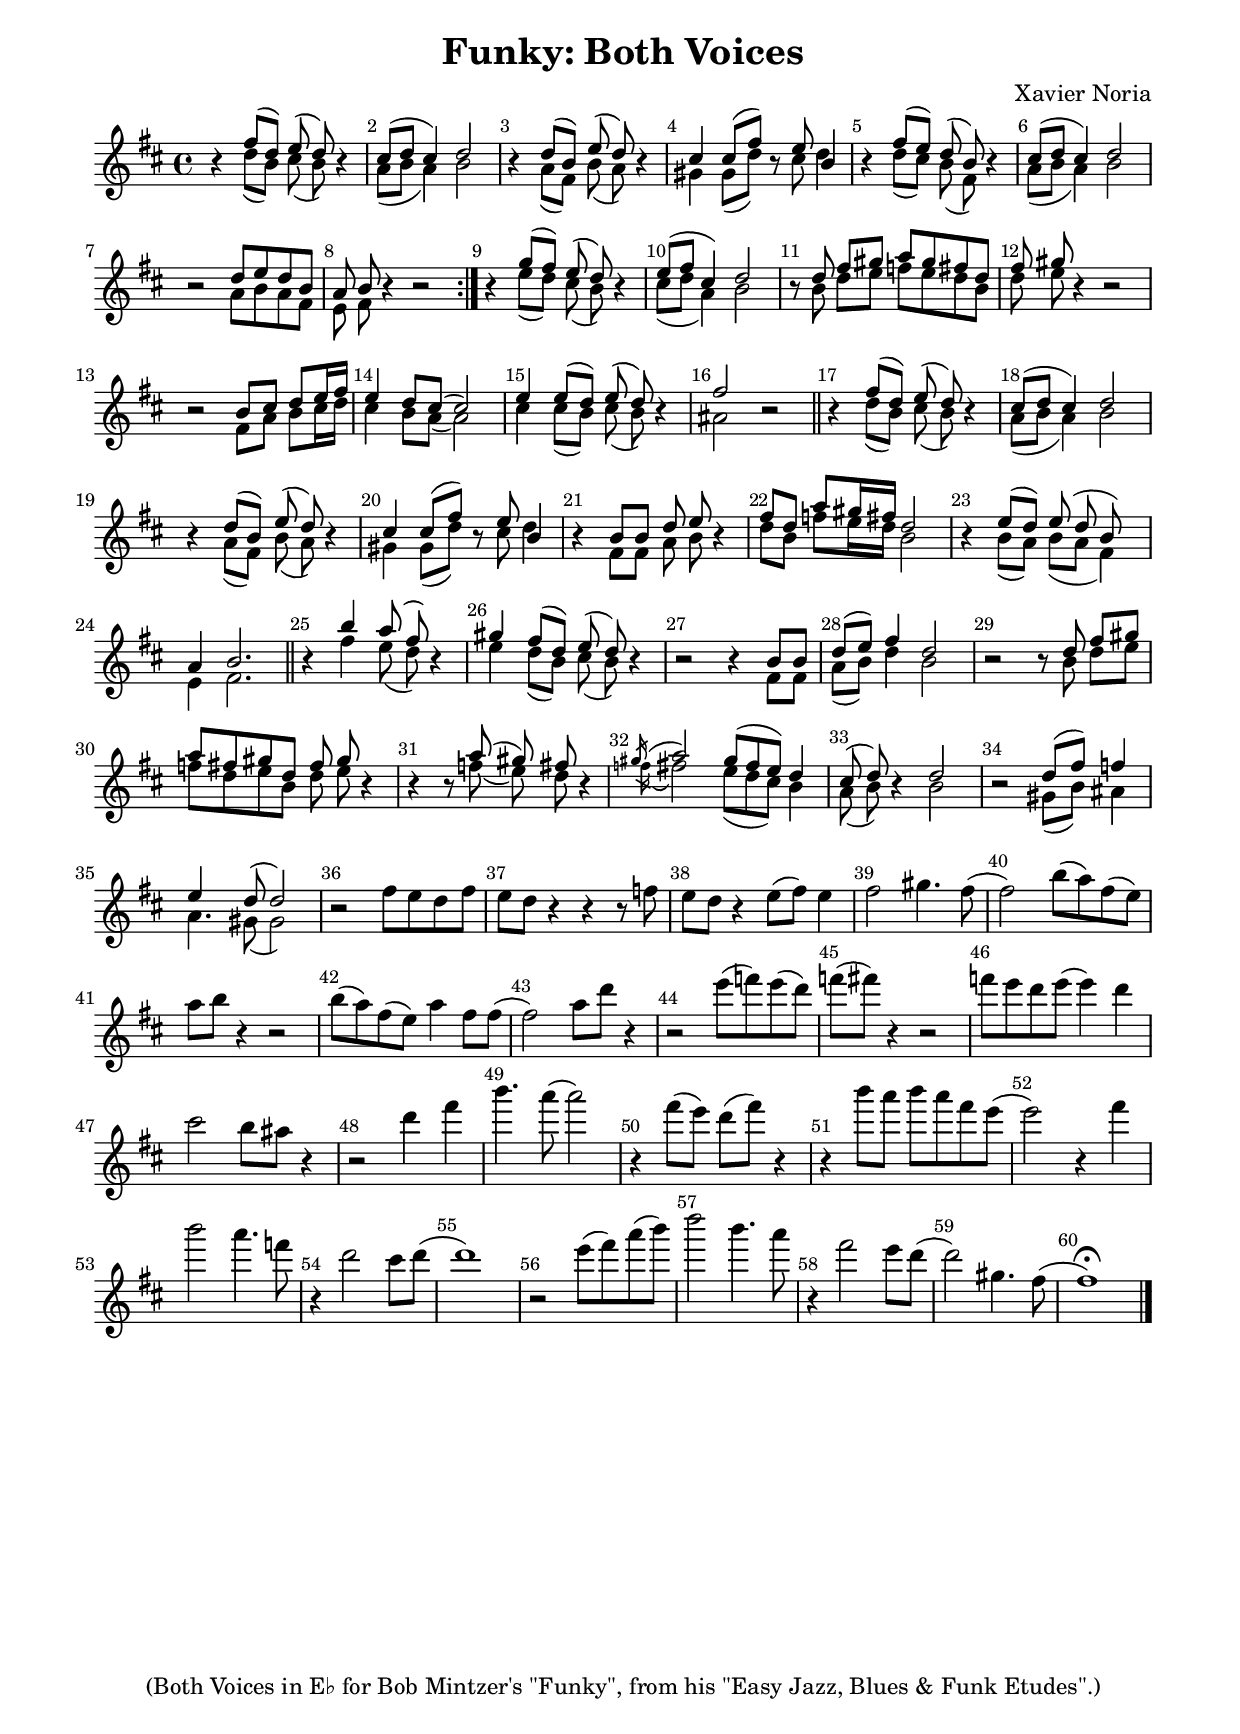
\version "2.16.1"

\include "../shared/common.ly"

\header {
  title    = "Funky: Both Voices"
  composer = "Xavier Noria"
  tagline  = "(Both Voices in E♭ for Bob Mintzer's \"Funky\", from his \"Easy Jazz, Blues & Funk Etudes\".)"
}

melody = \relative c'' {
  \clef treble
  \key d \major
  \time 4/4
  
  \repeat volta 2 {
    % 1
    r4 << fs8( \\ d8( >> << d8) \\ b8) >> << e8( \\ cs8( >> << d8) \\ b8) >> r4 |

    % 2
    << cs8( \\ a8( >> << d8 \\ b >> << cs4) \\ a) >> << d2 \\ b >> |

    % 3
    r4 << d8( \\ a8( >> << b8) \\ fs8) >> << e'8( \\ b8( >> << d8) \\ a) >> r4 |

    % 4
    << cs4 \\ gs4 >> << cs8( \\ gs8( >> << fs'8) \\ d8) >> r8 << e8 \\ cs8 >> << b4 \\ d4>> |

    % 5
    r4 << fs8( \\ d8( >> << e8) \\ cs8) >> << d8( \\ b8( >> << b8) \\ fs8) >> r4 |

    % 6
    << cs'8( \\ a8( >> << d8 \\ b8 >> << cs4) \\ a4) >> << d2 \\ b2 >> |

    % 7
    r2 << d8 \\ a8 >> << e'8 \\ b8 >> << d8 \\ a8 >> << b8 \\ fs8 >> |

    % 8
    << a8 \\ e8 >> << b'8 \\ fs8 >> r4 r2 |
  }

  % ---------------------------------------------------------------------------

  % 9
  r4 << g'8( \\ e8( >> << fs8) \\ d8) >> << e8( \\ cs8( >> << d8) \\ b8) >> r4 |

  % 10
  << e8( \\ cs8( >> << fs8 \\ d >> << cs4) \\ a4) >> << d2 \\ b >> |

  % 11
  r8 << d8 \\ b8 >> << fs'8[ \\ d8[ >> << gs8] \\ e8] >> << a8 \\ f8 >> << gs8 \\ e8 >> << fs8 \\ d8 >> << d8 \\ b8 >> |

  % 12
  << fs'8 \\ d8 >>  << gs8 \\ e8 >> r4 r2 |

  % 13
  r2 << b8 \\ fs8 >> << cs'8 \\ a8 >>  << d8 \\ b8 >> << e16 \\ cs16 >> << fs16 \\ d16 >> |

  % 14
  << e4 \\ cs4 >> << d8 \\ b8 >> << cs8( \\ a8( >>  << cs2) \\ a2) >> |

  % 15
  << e'4 \\ cs4 >> << e8( \\ cs8( >> << d8) \\ b8) >> << e8( \\ cs8( >> << d8) \\ b8) >> r4 |

  % 16
  << fs'2 \\ as,2 >> r2 \bar "||"

  % ---------------------------------------------------------------------------

  % 17
  r4 << fs'8( \\ d8( >> << d8) \\ b8) >> << e8( \\ cs8( >> << d8) \\ b8) >> r4 |

  % 18
  << cs8( \\ a8( >> << d8 \\ b >> << cs4) \\ a) >> << d2 \\ b >> |

  % 19
  r4 << d8( \\ a8( >> << b8) \\ fs8) >> << e'8( \\ b8( >> << d8) \\ a) >> r4 |

  % 20
  << cs4 \\ gs4 >> << cs8( \\ gs8( >> << fs'8) \\ d8) >> r8 << e8 \\ cs8 >> << b4 \\ d4>> |

  % 21d
  r4 << b8 \\ fs8 >> << b8 \\ fs8 >> << d'8 \\ a8 >>  << e'8 \\ b8 >> r4 |

  % 22
  << fs'8 \\ d8 >> << d8 \\ b8 >>  << a'8 \\ f8 >>  << gs16 \\ e16 >>  << fs16 \\ d16 >>  << d2 \\ b2 >> |

  % 23
  r4 << e8( \\ b8( >> << d8) \\ a8) >> << e'8( \\ b8( >> << d8 \\ a8 >> << b8) \\ fs4) >> |

  % 24
  << a4 \\ e4 >> << b'2. \\ fs2. >> \bar "||"

  % ---------------------------------------------------------------------------

  % 25
  r4 << b'4 \\ fs4 >> << a8( \\ e8( >> << fs8) \\ d8) >>  r4 |

  % 26
  << gs4 \\ e4 >>  << fs8( \\ d8( >> << d8) \\ b8) >>  << e8( \\ cs8( >> << d8) \\ b8) >> r4 |

  % 27
  r2 r4 << b8 \\ fs8 >> << b8 \\ fs8 >> |

  % 28
  << d'8( \\ a8( >> << e'8) \\ b8) >>  << fs'4 \\ d4 >> << d2 \\ b2 >> |

  % 29
  r2 r8 << d8 \\ b8 >> << fs'8[ \\ d8[ >> << gs8] \\ e8] >> |

  % 30
  << a8 \\ f8 >>  << fs8 \\ d8 >> << gs8 \\ e8 >>  << d8 \\ b8 >> << fs'8 \\ d8 >> << gs8 \\ e8 >> r4 |

  % 31
  r4 r8 << a8( \\ f8( >> << gs8) \\ e8) >> << fs8 \\ d8 >> r4 |

  % 32
  << \acciaccatura gs16 \\ \acciaccatura f16 >> << a2 \\ fs2 >> \times 2/3 { << gs8( \\ e8( >> << fs8 \\ d8 >> << e8) \\ cs8) >>  } << d4 \\ b4 >> |

  % 33
  << cs8( \\ a8( >> << d8) \\ b8) >> r4 << d2 \\ b2 >> |

  % 34
  r2 << d8( \\ gs,8( >> << fs'8) \\ b,8) >> << f'4 \\ as,4 >> |

  % 35
  << e'4 \\ a,4. >> << d8( \\ gs,8( >> << d'2) \\ gs,2) >> |

  % 36
  r2 fs'8 e8 d8 fs8 |

  % 37
  e8 d8 r4 r4 r8 f8 |

  % 38
  e8 d8 r4 e8( fs8) e4 |

  % 39
  fs2 gs4. fs8( |

  % 40
  fs2) b8( a8) fs8( e8) |

  % 41
  a8 b8 r4 r2 |

  % 42
  b8( a8) fs8( e8) a4 fs8 fs8( |

  % 43
  fs2) a8 d8 r4 |

  % 44
  r2 e8( f8) e8( d8) |

  % 45
  f8( fs8) r4 r2 |

  % 46
  f8 e8 d8 e8( e4) d4 |

  % 47
  cs2 b8 as8 r4 |

  % 48
  r2 d4 fs4 |

  % 49
  b4. a8( a2) |

  % 50
  r4 fs8( e8) d8( fs8) r4 |

  % 51
  r4 b8 a8 b8 a8 fs8 e8( |

  % 52
  e2) r4 fs4 |

  % 53
  b2 a4. f8 |

  % 54
  r4 d2 cs8 d8( |

  % 55
  d1)

  % 56
  r2 e8( fs8) a8( b8) |

  % 57
  d2 b4. a8 |

  % 58
  r4 fs2 e8 d8(

  % 59
  d2) gs,4. fs8(

  % 60
  fs1)\fermata \bar "|."
}

\score {
  { \melody }
}
